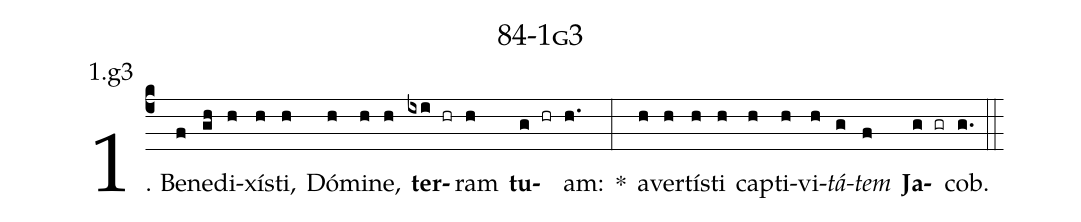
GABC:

name: 84-1g3;
annotation: 1.g3;
%%
(c4)1. Be(f)ne(gh)di(h)xís(h)ti,(h) Dó(h)mi(h)ne,(h) <b>ter</b>(ixi hr)ram(h) <b>tu</b>(g hr)am:(h.) *(:) a(h)ver(h)tís(h)ti(h) cap(h)ti(h)vi(h)<i>tá</i>(g)<i>tem</i>(f) <b>Ja</b>(g gr)cob.(g.) (::)
